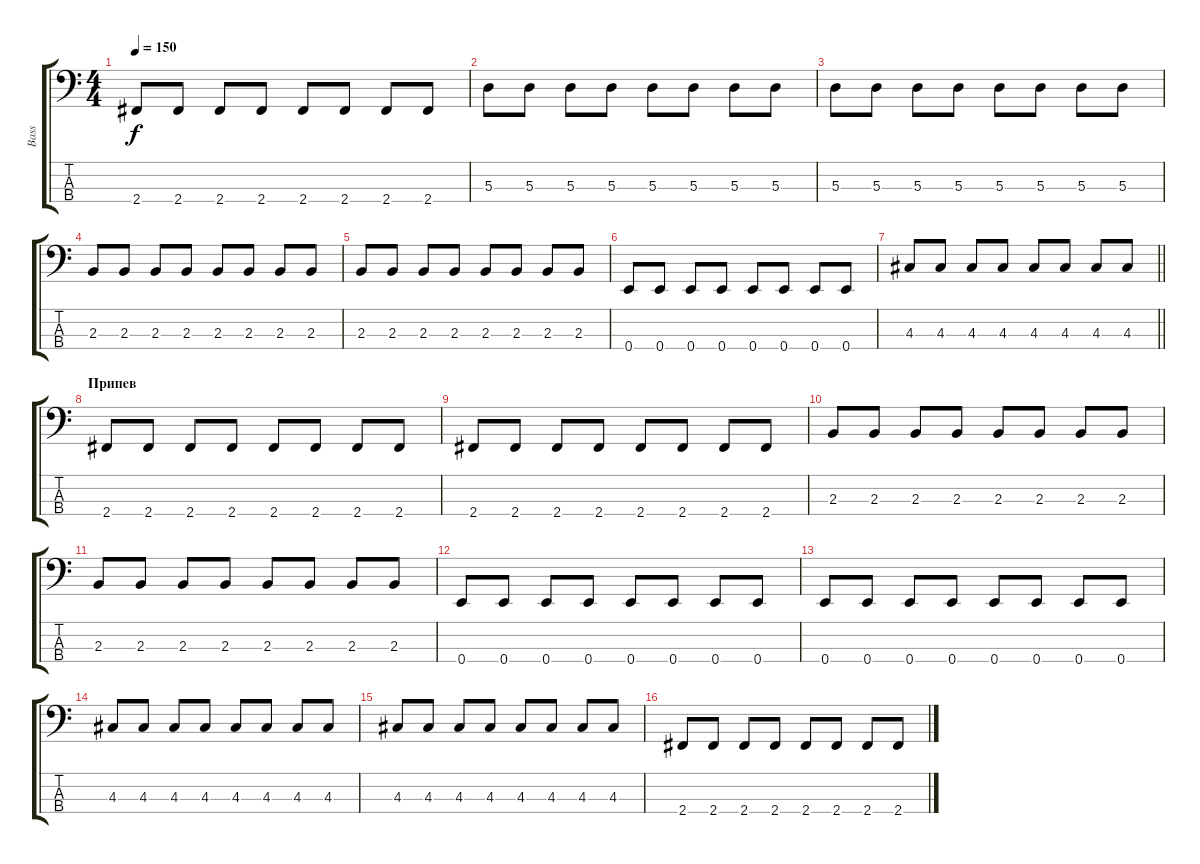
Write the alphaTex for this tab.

\track ("Bass " "Bass ") {instrument electricbassfinger}
\staff {score tabs}
\tuning (G2 D2 A1 E1) {hide}
\ts (4 4)
\tempo 150
\clef f4
\ks c
2.4.8{dy f} 2.4.8 2.4.8 2.4.8 2.4.8 2.4.8 2.4.8 2.4.8 |
5.3.8 5.3.8 5.3.8 5.3.8 5.3.8 5.3.8 5.3.8 5.3.8 |
5.3.8 5.3.8 5.3.8 5.3.8 5.3.8 5.3.8 5.3.8 5.3.8 |
2.3.8 2.3.8 2.3.8 2.3.8 2.3.8 2.3.8 2.3.8 2.3.8 |
2.3.8 2.3.8 2.3.8 2.3.8 2.3.8 2.3.8 2.3.8 2.3.8 |
0.4.8 0.4.8 0.4.8 0.4.8 0.4.8 0.4.8 0.4.8 0.4.8 |
\barLineRight lightlight
4.3.8 4.3.8 4.3.8 4.3.8 4.3.8 4.3.8 4.3.8 4.3.8 |
\section ("" "Припев")
2.4.8 2.4.8 2.4.8 2.4.8 2.4.8 2.4.8 2.4.8 2.4.8 |
2.4.8 2.4.8 2.4.8 2.4.8 2.4.8 2.4.8 2.4.8 2.4.8 |
2.3.8 2.3.8 2.3.8 2.3.8 2.3.8 2.3.8 2.3.8 2.3.8 |
2.3.8 2.3.8 2.3.8 2.3.8 2.3.8 2.3.8 2.3.8 2.3.8 |
0.4.8 0.4.8 0.4.8 0.4.8 0.4.8 0.4.8 0.4.8 0.4.8 |
0.4.8 0.4.8 0.4.8 0.4.8 0.4.8 0.4.8 0.4.8 0.4.8 |
4.3.8 4.3.8 4.3.8 4.3.8 4.3.8 4.3.8 4.3.8 4.3.8 |
4.3.8 4.3.8 4.3.8 4.3.8 4.3.8 4.3.8 4.3.8 4.3.8 |
2.4.8 2.4.8 2.4.8 2.4.8 2.4.8 2.4.8 2.4.8 2.4.8
